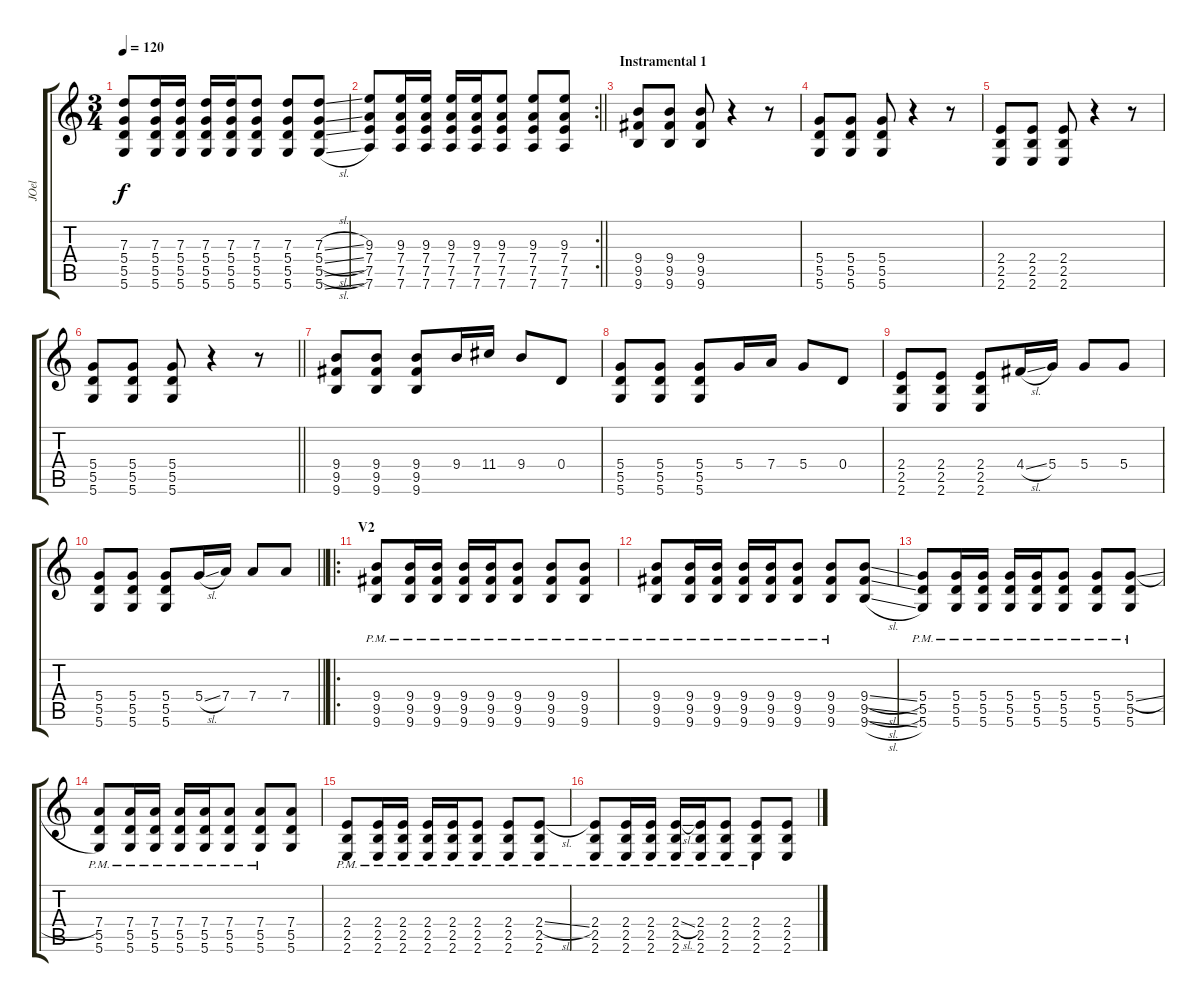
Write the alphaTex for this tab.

\track ("JOel" "JOel") {instrument distortionguitar}
\staff {score tabs}
\tuning (E4 B3 G3 D3 A2 D2) {hide}
\ts (3 4)
\tempo 120
\clef g2
\ks c
(7.3 5.4 5.5 5.6).8{dy f} (7.3 5.4 5.5 5.6).16 (7.3 5.4 5.5 5.6).16 (7.3 5.4 5.5 5.6).16 (7.3 5.4 5.5 5.6).16 (7.3 5.4 5.5 5.6).8 (7.3 5.4 5.5 5.6).8 (7.3{sl} 5.4{sl} 5.5{sl} 5.6{sl}).8 |
\rc 2
\barLineRight lightlight
(9.3 7.4 7.5 7.6).8 (9.3 7.4 7.5 7.6).16 (9.3 7.4 7.5 7.6).16 (9.3 7.4 7.5 7.6).16 (9.3 7.4 7.5 7.6).16 (9.3 7.4 7.5 7.6).8 (9.3 7.4 7.5 7.6).8 (9.3 7.4 7.5 7.6).8 |
\section ("" "Instramental 1")
(9.4 9.5 9.6).8 (9.4 9.5 9.6).8 (9.4 9.5 9.6).8 r.4 r.8 |
(5.4 5.5 5.6).8 (5.4 5.5 5.6).8 (5.4 5.5 5.6).8 r.4 r.8 |
(2.4 2.5 2.6).8 (2.4 2.5 2.6).8 (2.4 2.5 2.6).8 r.4 r.8 |
\barLineRight lightlight
(5.4 5.5 5.6).8 (5.4 5.5 5.6).8 (5.4 5.5 5.6).8 r.4 r.8 |
(9.4 9.5 9.6).8 (9.4 9.5 9.6).8 (9.4 9.5 9.6).8 9.4.16 11.4.16 9.4.8 0.4.8 |
(5.4 5.5 5.6).8 (5.4 5.5 5.6).8 (5.4 5.5 5.6).8 5.4.16 7.4.16 5.4.8 0.4.8 |
(2.4 2.5 2.6).8 (2.4 2.5 2.6).8 (2.4 2.5 2.6).8 4.4{sl}.16 5.4.16 5.4.8 5.4.8 |
\barLineRight lightlight
(5.4 5.5 5.6).8 (5.4 5.5 5.6).8 (5.4 5.5 5.6).8 5.4{sl}.16 7.4.16 7.4.8 7.4.8 |
\ro
\section ("" "V2")
(9.4{pm} 9.5{pm} 9.6{pm}).8 (9.4{pm} 9.5{pm} 9.6{pm}).16 (9.4{pm} 9.5{pm} 9.6{pm}).16 (9.4{pm} 9.5{pm} 9.6{pm}).16 (9.4{pm} 9.5{pm} 9.6{pm}).16 (9.4{pm} 9.5{pm} 9.6{pm}).8 (9.4{pm} 9.5{pm} 9.6{pm}).8 (9.4{pm} 9.5{pm} 9.6{pm}).8 |
(9.4{pm} 9.5{pm} 9.6{pm}).8 (9.4{pm} 9.5{pm} 9.6{pm}).16 (9.4{pm} 9.5{pm} 9.6{pm}).16 (9.4{pm} 9.5{pm} 9.6{pm}).16 (9.4{pm} 9.5{pm} 9.6{pm}).16 (9.4{pm} 9.5{pm} 9.6{pm}).8 (9.4{pm} 9.5{pm} 9.6{pm}).8 (9.4{sl} 9.5{sl} 9.6{sl}).8 |
(5.4{pm} 5.5{pm} 5.6{pm}).8 (5.4{pm} 5.5{pm} 5.6{pm}).16 (5.4{pm} 5.5{pm} 5.6{pm}).16 (5.4{pm} 5.5{pm} 5.6{pm}).16 (5.4{pm} 5.5{pm} 5.6{pm}).16 (5.4{pm} 5.5{pm} 5.6{pm}).8 (5.4{pm} 5.5{pm} 5.6{pm}).8 (5.4{sl} 5.5{pm} 5.6{pm}).8 |
(7.4{pm} 5.5{pm} 5.6{pm}).8 (7.4{pm} 5.5{pm} 5.6{pm}).16 (7.4{pm} 5.5{pm} 5.6{pm}).16 (7.4{pm} 5.5{pm} 5.6{pm}).16 (7.4{pm} 5.5{pm} 5.6{pm}).16 (7.4{pm} 5.5{pm} 5.6{pm}).8 (7.4{pm} 5.5{pm} 5.6{pm}).8 (7.4 5.5 5.6).8 |
(2.4{pm} 2.5{pm} 2.6{pm}).8 (2.4{pm} 2.5{pm} 2.6{pm}).16 (2.4{pm} 2.5{pm} 2.6{pm}).16 (2.4{pm} 2.5{pm} 2.6{pm}).16 (2.4{pm} 2.5{pm} 2.6{pm}).16 (2.4{pm} 2.5{pm} 2.6{pm}).8 (2.4{pm} 2.5{pm} 2.6{pm}).8 (2.4{sl pm} 2.5{pm} 2.6{pm}).8 |
(2.4{pm} 2.5{pm} 2.6{pm}).8 (2.4{pm} 2.5{pm} 2.6{pm}).16 (2.4{pm} 2.5{pm} 2.6{pm}).16 (2.4{sl pm} 2.5{pm} 2.6{pm}).16 (2.4{pm} 2.5{pm} 2.6{pm}).16 (2.4{pm} 2.5{pm} 2.6{pm}).8 (2.4{pm} 2.5{pm} 2.6{pm}).8 (2.4{sl} 2.5{sl} 2.6{sl}).8
